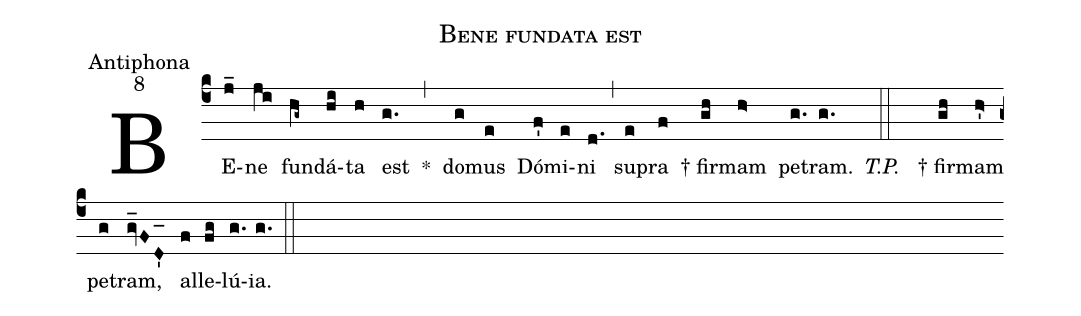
name:Bene fundata est;
office-part:Antiphona;
mode:8;
%%
(c4) BE(j_)ne(ji) fun(hg~)dá(hi)ta(h) est(g.) *(,) do(g)mus(e) Dó(f')mi(e)ni(d.) (,) su(e)pra(f) † fir(gh)mam(h>) pe(g.)tram.(g.) <i>T.P.</i> (::) † fir(gh)mam(h'>) pe(g)tram,(gv_FD'_) al(f)le(fg)lú(g.)ia.(g.) (::)
